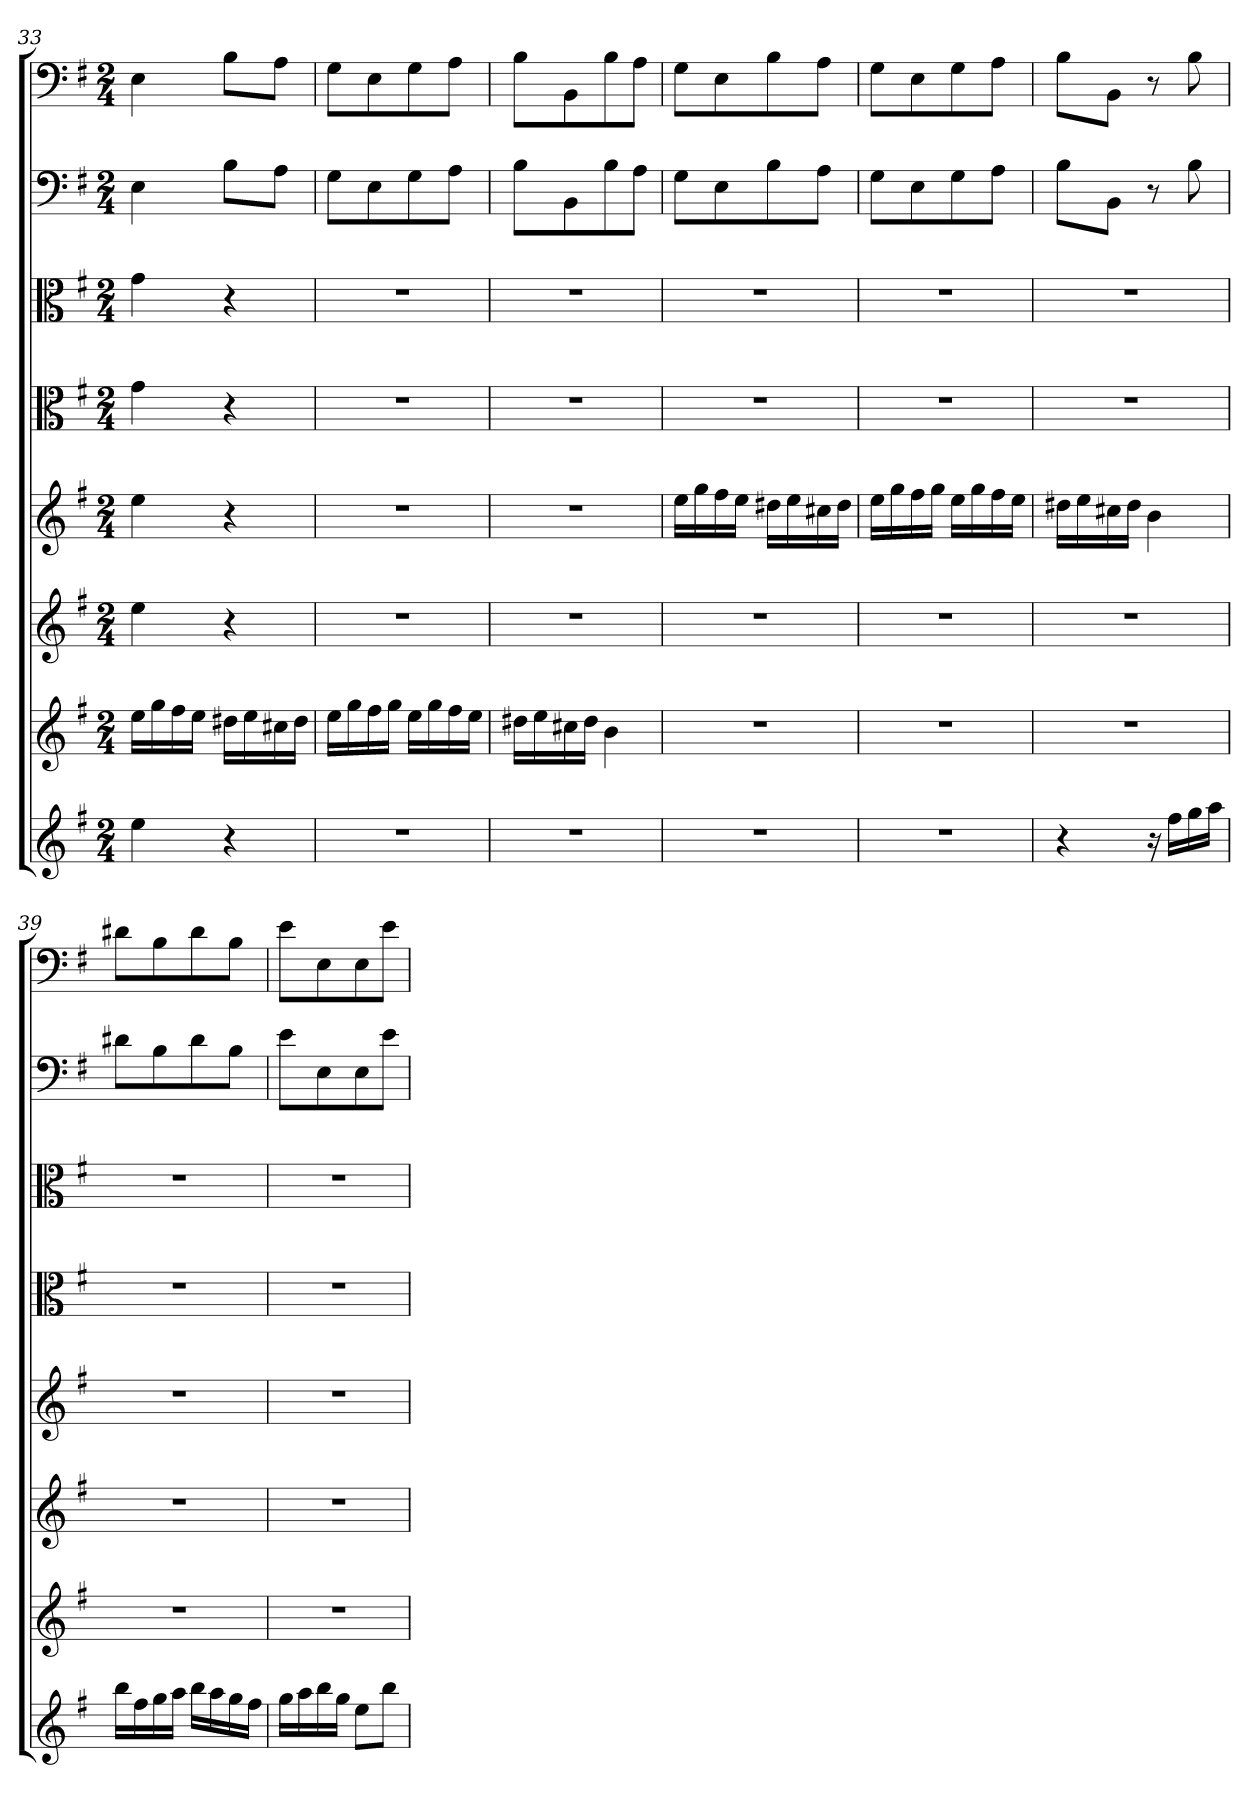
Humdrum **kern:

**kern	**kern	**kern	**kern	**kern	**kern	**kern	**kern
*part8	*part7	*part6	*part5	*part4	*part3	*part2	*part1
*staff8	*staff7	*staff6	*staff5	*staff4	*staff3	*staff2	*staff1
*clefG2	*clefG2	*clefG2	*clefG2	*clefC3	*clefC3	*clefF4	*clefF4
*k[f#]	*k[f#]	*k[f#]	*k[f#]	*k[f#]	*k[f#]	*k[f#]	*k[f#]
*e:	*e:	*e:	*e:	*e:	*e:	*e:	*e:
*M2/4	*M2/4	*M2/4	*M2/4	*M2/4	*M2/4	*M2/4	*M2/4
=33	=33	=33	=33	=33	=33	=33	=33
4ee\	16ee\LL	4ee\	4ee\	4g\	4g\	4E\	4E\
.	16gg\	.	.	.	.	.	.
.	16ff#\	.	.	.	.	.	.
.	16ee\JJ	.	.	.	.	.	.
4r	16dd#X\LL	4r	4r	4r	4r	8B\L	8B\L
.	16ee\	.	.	.	.	.	.
.	16cc#X\	.	.	.	.	8A\J	8A\J
.	16dd#\JJ	.	.	.	.	.	.
=34	=34	=34	=34	=34	=34	=34	=34
2r	16ee\LL	2r	2r	2r	2r	8G\L	8G\L
.	16gg\	.	.	.	.	.	.
.	16ff#\	.	.	.	.	8E\	8E\
.	16gg\JJ	.	.	.	.	.	.
.	16ee\LL	.	.	.	.	8G\	8G\
.	16gg\	.	.	.	.	.	.
.	16ff#\	.	.	.	.	8A\J	8A\J
.	16ee\JJ	.	.	.	.	.	.
=35	=35	=35	=35	=35	=35	=35	=35
2r	16dd#X\LL	2r	2r	2r	2r	8B\L	8B\L
.	16ee\	.	.	.	.	.	.
.	16cc#X\	.	.	.	.	8BB\	8BB\
.	16dd#\JJ	.	.	.	.	.	.
.	4b\	.	.	.	.	8B\	8B\
.	.	.	.	.	.	8A\J	8A\J
=36	=36	=36	=36	=36	=36	=36	=36
2r	2r	2r	16ee\LL	2r	2r	8G\L	8G\L
.	.	.	16gg\	.	.	.	.
.	.	.	16ff#\	.	.	8E\	8E\
.	.	.	16ee\JJ	.	.	.	.
.	.	.	16dd#X\LL	.	.	8B\	8B\
.	.	.	16ee\	.	.	.	.
.	.	.	16cc#X\	.	.	8A\J	8A\J
.	.	.	16dd#\JJ	.	.	.	.
=37	=37	=37	=37	=37	=37	=37	=37
2r	2r	2r	16ee\LL	2r	2r	8G\L	8G\L
.	.	.	16gg\	.	.	.	.
.	.	.	16ff#\	.	.	8E\	8E\
.	.	.	16gg\JJ	.	.	.	.
.	.	.	16ee\LL	.	.	8G\	8G\
.	.	.	16gg\	.	.	.	.
.	.	.	16ff#\	.	.	8A\J	8A\J
.	.	.	16ee\JJ	.	.	.	.
=38	=38	=38	=38	=38	=38	=38	=38
4r	2r	2r	16dd#X\LL	2r	2r	8B\L	8B\L
.	.	.	16ee\	.	.	.	.
.	.	.	16cc#X\	.	.	8BB\J	8BB\J
.	.	.	16dd#\JJ	.	.	.	.
16r	.	.	4b\	.	.	8r	8r
16ff#\LL	.	.	.	.	.	.	.
16gg\	.	.	.	.	.	8B\	8B\
16aa\JJ	.	.	.	.	.	.	.
=39	=39	=39	=39	=39	=39	=39	=39
16bb\LL	2r	2r	2r	2r	2r	8d#X\L	8d#X\L
16ff#\	.	.	.	.	.	.	.
16gg\	.	.	.	.	.	8B\	8B\
16aa\JJ	.	.	.	.	.	.	.
16bb\LL	.	.	.	.	.	8d#\	8d#\
16aa\	.	.	.	.	.	.	.
16gg\	.	.	.	.	.	8B\J	8B\J
16ff#\JJ	.	.	.	.	.	.	.
=40	=40	=40	=40	=40	=40	=40	=40
16gg\LL	2r	2r	2r	2r	2r	8e\L	8e\L
16aa\	.	.	.	.	.	.	.
16bb\	.	.	.	.	.	8E\	8E\
16gg\JJ	.	.	.	.	.	.	.
8ee\L	.	.	.	.	.	8E\	8E\
8bb\J	.	.	.	.	.	8e\J	8e\J
=	=	=	=	=	=	=	=
*-	*-	*-	*-	*-	*-	*-	*-
